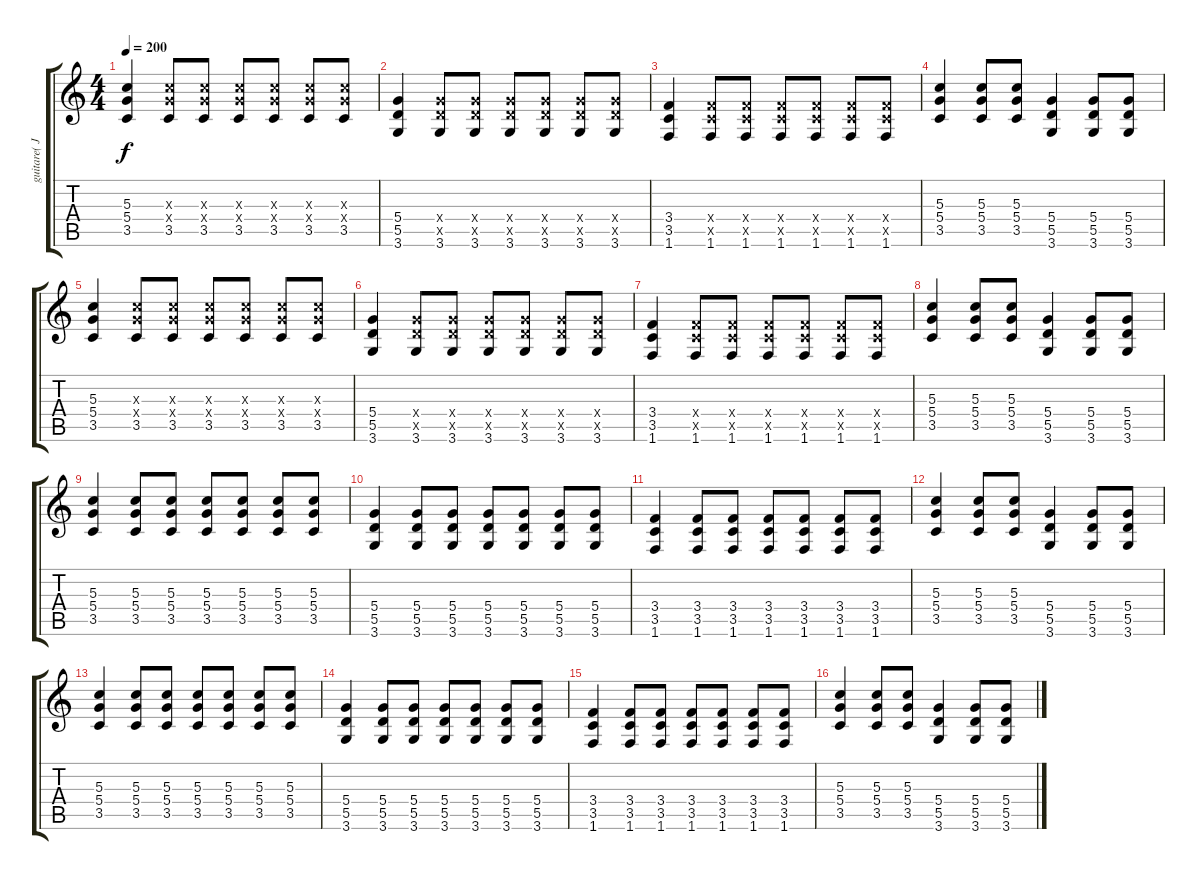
\track ("guitare( Jake )" "guitare( J") {instrument distortionguitar}
\staff {score tabs}
\tuning (E4 B3 G3 D3 A2 E2) {hide}
\ts (4 4)
\tempo 200
\clef g2
\ks c
(5.3 5.4 3.5).4{dy f} (5.3{x} 5.4{x} 3.5).8 (5.3{x} 5.4{x} 3.5).8 (5.3{x} 5.4{x} 3.5).8 (5.3{x} 5.4{x} 3.5).8 (5.3{x} 5.4{x} 3.5).8 (5.3{x} 5.4{x} 3.5).8 |
(5.4 5.5 3.6).4 (5.4{x} 5.5{x} 3.6).8 (5.4{x} 5.5{x} 3.6).8 (5.4{x} 5.5{x} 3.6).8 (5.4{x} 5.5{x} 3.6).8 (5.4{x} 5.5{x} 3.6).8 (5.4{x} 5.5{x} 3.6).8 |
(3.4 3.5 1.6).4 (3.4{x} 3.5{x} 1.6).8 (3.4{x} 3.5{x} 1.6).8 (3.4{x} 3.5{x} 1.6).8 (3.4{x} 3.5{x} 1.6).8 (3.4{x} 3.5{x} 1.6).8 (3.4{x} 3.5{x} 1.6).8 |
(5.3 5.4 3.5).4 (5.3 5.4 3.5).8 (5.3 5.4 3.5).8 (5.4 5.5 3.6).4 (5.4 5.5 3.6).8 (5.4 5.5 3.6).8 |
(5.3 5.4 3.5).4 (5.3{x} 5.4{x} 3.5).8 (5.3{x} 5.4{x} 3.5).8 (5.3{x} 5.4{x} 3.5).8 (5.3{x} 5.4{x} 3.5).8 (5.3{x} 5.4{x} 3.5).8 (5.3{x} 5.4{x} 3.5).8 |
(5.4 5.5 3.6).4 (5.4{x} 5.5{x} 3.6).8 (5.4{x} 5.5{x} 3.6).8 (5.4{x} 5.5{x} 3.6).8 (5.4{x} 5.5{x} 3.6).8 (5.4{x} 5.5{x} 3.6).8 (5.4{x} 5.5{x} 3.6).8 |
(3.4 3.5 1.6).4 (3.4{x} 3.5{x} 1.6).8 (3.4{x} 3.5{x} 1.6).8 (3.4{x} 3.5{x} 1.6).8 (3.4{x} 3.5{x} 1.6).8 (3.4{x} 3.5{x} 1.6).8 (3.4{x} 3.5{x} 1.6).8 |
(5.3 5.4 3.5).4 (5.3 5.4 3.5).8 (5.3 5.4 3.5).8 (5.4 5.5 3.6).4 (5.4 5.5 3.6).8 (5.4 5.5 3.6).8 |
(5.3 5.4 3.5).4 (5.3 5.4 3.5).8 (5.3 5.4 3.5).8 (5.3 5.4 3.5).8 (5.3 5.4 3.5).8 (5.3 5.4 3.5).8 (5.3 5.4 3.5).8 |
(5.4 5.5 3.6).4 (5.4 5.5 3.6).8 (5.4 5.5 3.6).8 (5.4 5.5 3.6).8 (5.4 5.5 3.6).8 (5.4 5.5 3.6).8 (5.4 5.5 3.6).8 |
(3.4 3.5 1.6).4 (3.4 3.5 1.6).8 (3.4 3.5 1.6).8 (3.4 3.5 1.6).8 (3.4 3.5 1.6).8 (3.4 3.5 1.6).8 (3.4 3.5 1.6).8 |
(5.3 5.4 3.5).4 (5.3 5.4 3.5).8 (5.3 5.4 3.5).8 (5.4 5.5 3.6).4 (5.4 5.5 3.6).8 (5.4 5.5 3.6).8 |
(5.3 5.4 3.5).4 (5.3 5.4 3.5).8 (5.3 5.4 3.5).8 (5.3 5.4 3.5).8 (5.3 5.4 3.5).8 (5.3 5.4 3.5).8 (5.3 5.4 3.5).8 |
(5.4 5.5 3.6).4 (5.4 5.5 3.6).8 (5.4 5.5 3.6).8 (5.4 5.5 3.6).8 (5.4 5.5 3.6).8 (5.4 5.5 3.6).8 (5.4 5.5 3.6).8 |
(3.4 3.5 1.6).4 (3.4 3.5 1.6).8 (3.4 3.5 1.6).8 (3.4 3.5 1.6).8 (3.4 3.5 1.6).8 (3.4 3.5 1.6).8 (3.4 3.5 1.6).8 |
(5.3 5.4 3.5).4 (5.3 5.4 3.5).8 (5.3 5.4 3.5).8 (5.4 5.5 3.6).4 (5.4 5.5 3.6).8 (5.4 5.5 3.6).8
